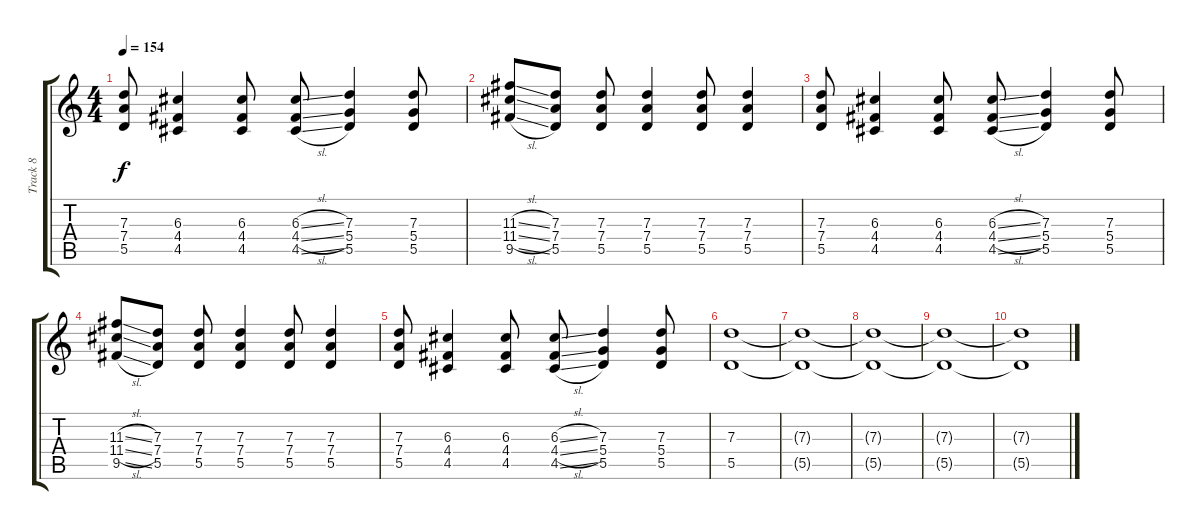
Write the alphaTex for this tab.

\track ("Track 8" "Track 8") {instrument overdrivenguitar}
\staff {score tabs}
\tuning (E4 B3 G3 D3 A2 E2) {hide}
\ts (4 4)
\tempo 154
\clef g2
\ks c
(7.3 7.4 5.5).8{dy f} (6.3 4.4 4.5).4 (6.3 4.4 4.5).8 (6.3{sl} 4.4{sl} 4.5{sl}).8 (7.3 5.4 5.5).4 (7.3 5.4 5.5).8 |
(11.3{sl} 11.4{sl} 9.5{sl}).8{instrument overdrivenguitar} (7.3 7.4 5.5).8 (7.3 7.4 5.5).8 (7.3 7.4 5.5).4 (7.3 7.4 5.5).8 (7.3 7.4 5.5).4 |
(7.3 7.4 5.5).8 (6.3 4.4 4.5).4 (6.3 4.4 4.5).8 (6.3{sl} 4.4{sl} 4.5{sl}).8 (7.3 5.4 5.5).4 (7.3 5.4 5.5).8 |
(11.3{sl} 11.4{sl} 9.5{sl}).8{instrument overdrivenguitar} (7.3 7.4 5.5).8 (7.3 7.4 5.5).8 (7.3 7.4 5.5).4 (7.3 7.4 5.5).8 (7.3 7.4 5.5).4 |
(7.3 7.4 5.5).8 (6.3 4.4 4.5).4 (6.3 4.4 4.5).8 (6.3{sl} 4.4{sl} 4.5{sl}).8 (7.3 5.4 5.5).4 (7.3 5.4 5.5).8 |
(7.3 5.5).1{instrument overdrivenguitar} |
(7.3{t} 5.5{t}).1 |
(7.3{t} 5.5{t}).1 |
(7.3{t} 5.5{t}).1 |
(7.3{t} 5.5{t}).1
